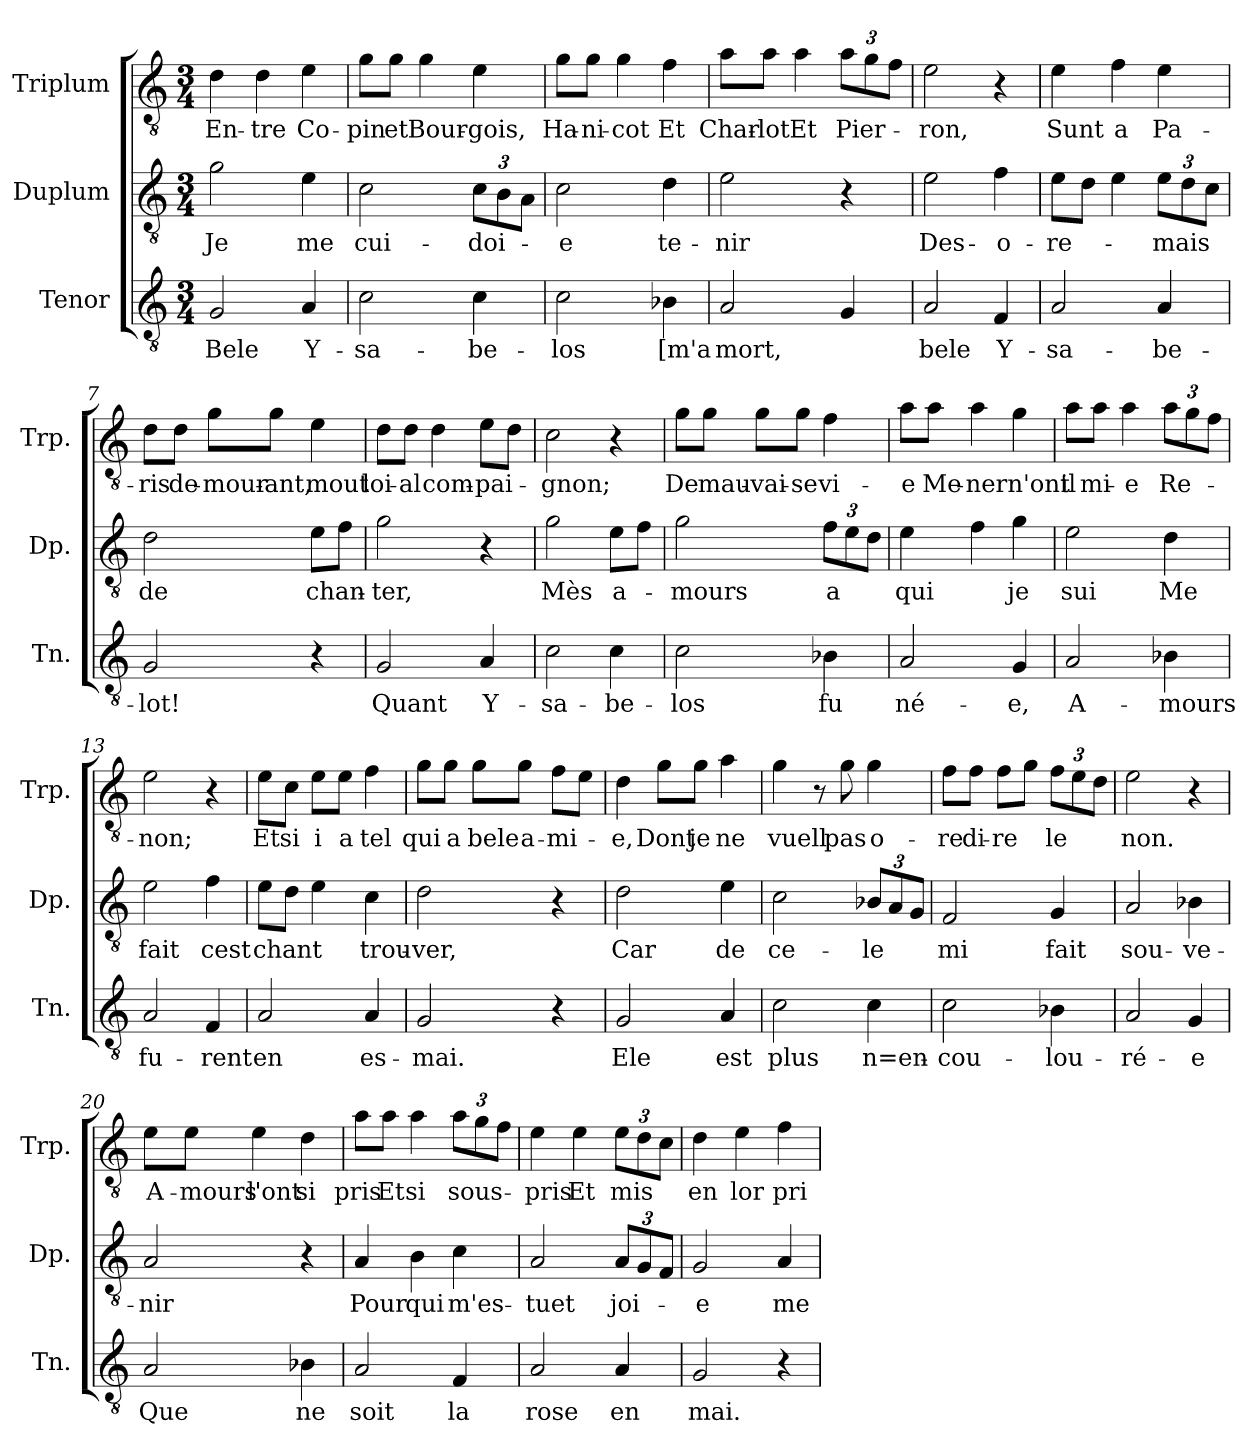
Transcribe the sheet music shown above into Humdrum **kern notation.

**kern	**text	**kern	**text	**kern	**text
*part3	*part3	*part2	*part2	*part1	*part1
*staff3	*staff3	*staff2	*staff2	*staff1	*staff1
*I"Tenor	*	*I"Duplum	*	*I"Triplum	*
*I'Tn.	*	*I'Dp.	*	*I'Trp.	*
*clefGv2	*	*clefGv2	*	*clefGv2	*
*k[]	*	*k[]	*	*k[]	*
*M3/4	*	*M3/4	*	*M3/4	*
=1	=1	=1	=1	=1	=1
!	!LO:LY:b	!	!LO:LY:b	!	!LO:LY:b
2G/	Bele	2g\	Je	4d\	En-
!	!	!	!	!	!LO:LY:b
.	.	.	.	4d\	-tre
!	!LO:LY:b	!	!LO:LY:b	!	!LO:LY:b
4A/	Y-	4e\	me	4e\	Co-
=2	=2	=2	=2	=2	=2
!	!LO:LY:b	!	!LO:LY:b	!	!LO:LY:b
2c\	-sa-	2c\	cui-	8g\L	-pin
!	!	!	!	!	!LO:LY:b
.	.	.	.	8g\J	et
!	!	!	!	!	!LO:LY:b
.	.	.	.	4g\	Bour-
!	!LO:LY:b	!	!	!	!
*	*	*Xbrackettup	*	*	*
!	!	!	!LO:LY:b	!	!LO:LY:b
4c\	-be-	12c\L	-doi-	4e\	-gois,
.	.	12B\	.	.	.
.	.	12A\J	.	.	.
=3	=3	=3	=3	=3	=3
!	!LO:LY:b	!	!LO:LY:b	!	!LO:LY:b
2c\	-los	2c\	-e	8g\L	Ha-
!	!	!	!	!	!LO:LY:b
.	.	.	.	8g\J	-ni-
!	!	!	!	!	!LO:LY:b
.	.	.	.	4g\	-cot
!	!LO:LY:b	!	!LO:LY:b	!	!LO:LY:b
4B-X\	[m'a	4d\	te-	4f\	Et
=4	=4	=4	=4	=4	=4
!	!LO:LY:b	!	!LO:LY:b	!	!LO:LY:b
2A/	mort,	2e\	-nir	8a\L	Char-
!	!	!	!	!	!LO:LY:b
.	.	.	.	8a\J	-lot
!	!	!	!	!	!LO:LY:b
.	.	.	.	4a\	Et
*	*	*	*	*Xbrackettup	*
!	!	!	!	!	!LO:LY:b
4G/	.	4r	.	12a\L	Pier-
.	.	.	.	12g\	.
.	.	.	.	12f\J	.
=5	=5	=5	=5	=5	=5
!	!LO:LY:b	!	!LO:LY:b	!	!LO:LY:b
2A/	bele	2e\	Des-	2e\	-ron,
!	!LO:LY:b	!	!LO:LY:b	!	!
4F/	Y-	4f\	-o-	4r	.
=6	=6	=6	=6	=6	=6
!	!LO:LY:b	!	!LO:LY:b	!	!LO:LY:b
2A/	-sa-	8e\L	-re-	4e\	Sunt
.	.	8d\J	.	.	.
!	!	!	!	!	!LO:LY:b
.	.	4e\	.	4f\	a
!	!LO:LY:b	!	!LO:LY:b	!	!LO:LY:b
4A/	-be-	12e\L	-mais	4e\	Pa-
.	.	12d\	.	.	.
.	.	12c\J	.	.	.
!!LO:LB:g=z
=7	=7	=7	=7	=7	=7
!	!LO:LY:b	!	!LO:LY:b	!	!LO:LY:b
2G/	-lot!	2d\	de	8d\L	-ris
!	!	!	!	!	!LO:LY:b
.	.	.	.	8d\J	de-
!	!	!	!	!	!LO:LY:b
.	.	.	.	8g\L	-mour-
!	!	!	!	!	!LO:LY:b
.	.	.	.	8g\J	-ant,
!	!	!	!LO:LY:b	!	!LO:LY:b
4r	.	8e\L	chan-	4e\	mout
.	.	8f\J	.	.	.
=8	=8	=8	=8	=8	=8
!	!LO:LY:b	!	!LO:LY:b	!	!LO:LY:b
2G/	Quant	2g\	-ter,	8d\L	loi-
!	!	!	!	!	!LO:LY:b
.	.	.	.	8d\J	-al
!	!	!	!	!	!LO:LY:b
.	.	.	.	4d\	com-
!	!LO:LY:b	!	!	!	!LO:LY:b
4A/	Y-	4r	.	8e\L	-pai-
.	.	.	.	8d\J	.
=9	=9	=9	=9	=9	=9
!	!LO:LY:b	!	!LO:LY:b	!	!LO:LY:b
2c\	-sa-	2g\	Mès	2c\	-gnon;
!	!LO:LY:b	!	!LO:LY:b	!	!
4c\	-be-	8e\L	a-	4r	.
.	.	8f\J	.	.	.
=10	=10	=10	=10	=10	=10
!	!LO:LY:b	!	!LO:LY:b	!	!LO:LY:b
2c\	-los	2g\	-mours	8g\L	De
!	!	!	!	!	!LO:LY:b
.	.	.	.	8g\J	mau-
!	!	!	!	!	!LO:LY:b
.	.	.	.	8g\L	-vai-
!	!	!	!	!	!LO:LY:b
.	.	.	.	8g\J	-se
!	!LO:LY:b	!	!LO:LY:b	!	!LO:LY:b
4B-X\	fu	12f\L	a	4f\	vi-
.	.	12e\	.	.	.
.	.	12d\J	.	.	.
=11	=11	=11	=11	=11	=11
!	!LO:LY:b	!	!LO:LY:b	!	!LO:LY:b
2A/	né-	4e\	qui	8a\L	-e
!	!	!	!	!	!LO:LY:b
.	.	.	.	8a\J	Me-
!	!	!	!	!	!LO:LY:b
.	.	4f\	.	4a\	-ner
!	!LO:LY:b	!	!LO:LY:b	!	!LO:LY:b
4G/	-e,	4g\	je	4g\	n'ont
!!LO:LB:g=z
=12	=12	=12	=12	=12	=12
!	!LO:LY:b	!	!LO:LY:b	!	!LO:LY:b
2A/	A-	2e\	sui	8a\L	il
!	!	!	!	!	!LO:LY:b
.	.	.	.	8a\J	mi-
!	!	!	!	!	!LO:LY:b
.	.	.	.	4a\	-e
!	!LO:LY:b	!	!LO:LY:b	!	!LO:LY:b
4B-X\	-mours	4d\	Me	12a\L	Re-
.	.	.	.	12g\	.
.	.	.	.	12f\J	.
=13	=13	=13	=13	=13	=13
!	!LO:LY:b	!	!LO:LY:b	!	!LO:LY:b
2A/	fu-	2e\	fait	2e\	-non;
!	!LO:LY:b	!	!LO:LY:b	!	!
4F/	-rent	4f\	cest	4r	.
=14	=14	=14	=14	=14	=14
!	!LO:LY:b	!	!LO:LY:b	!	!LO:LY:b
2A/	en	8e\L	chant	8e\L	Et
!	!	!	!	!	!LO:LY:b
.	.	8d\J	.	8c\J	si
!	!	!	!	!	!LO:LY:b
.	.	4e\	.	8e\L	i
!	!	!	!	!	!LO:LY:b
.	.	.	.	8e\J	a
!	!LO:LY:b	!	!LO:LY:b	!	!LO:LY:b
4A/	es-	4c\	trou-	4f\	tel
=15	=15	=15	=15	=15	=15
!	!LO:LY:b	!	!LO:LY:b	!	!LO:LY:b
2G/	-mai.	2d\	-ver,	8g\L	qui
!	!	!	!	!	!LO:LY:b
.	.	.	.	8g\J	a
!	!	!	!	!	!LO:LY:b
.	.	.	.	8g\L	bele
!	!	!	!	!	!LO:LY:b
.	.	.	.	8g\J	a-
!	!	!	!	!	!LO:LY:b
4r	.	4r	.	8f\L	-mi-
.	.	.	.	8e\J	.
=16	=16	=16	=16	=16	=16
!	!LO:LY:b	!	!LO:LY:b	!	!LO:LY:b
2G/	Ele	2d\	Car	4d\	-e,
!	!	!	!	!	!LO:LY:b
.	.	.	.	8g\L	Dont
!	!	!	!	!	!LO:LY:b
.	.	.	.	8g\J	je
!	!LO:LY:b	!	!LO:LY:b	!	!LO:LY:b
4A/	est	4e\	de	4a\	ne
=17	=17	=17	=17	=17	=17
!	!LO:LY:b	!	!LO:LY:b	!	!LO:LY:b
2c\	plus	2c\	ce-	4g\	vuell
.	.	.	.	8r	.
!	!	!	!	!	!LO:LY:b
.	.	.	.	8g\	pas
!	!LO:LY:b	!	!LO:LY:b	!	!LO:LY:b
4c\	n=en-	12B-X/L	-le	4g\	o-
.	.	12A/	.	.	.
.	.	12G/J	.	.	.
!!LO:LB:g=z
=18	=18	=18	=18	=18	=18
!	!LO:LY:b	!	!LO:LY:b	!	!LO:LY:b
2c\	-cou-	2F/	mi	8f\L	-re
!	!	!	!	!	!LO:LY:b
.	.	.	.	8f\J	di-
!	!	!	!	!	!LO:LY:b
.	.	.	.	8f\L	-re
.	.	.	.	8g\J	.
!	!LO:LY:b	!	!LO:LY:b	!	!LO:LY:b
4B-X\	-lou-	4G/	fait	12f\L	le
.	.	.	.	12e\	.
.	.	.	.	12d\J	.
=19	=19	=19	=19	=19	=19
!	!LO:LY:b	!	!LO:LY:b	!	!LO:LY:b
2A/	-ré-	2A/	sou-	2e\	non.
!	!LO:LY:b	!	!LO:LY:b	!	!
4G/	-e	4B-X\	-ve-	4r	.
=20	=20	=20	=20	=20	=20
!	!LO:LY:b	!	!LO:LY:b	!	!LO:LY:b
2A/	Que	2A/	-nir	8e\L	A-
!	!	!	!	!	!LO:LY:b
.	.	.	.	8e\J	-mours
!	!	!	!	!	!LO:LY:b
.	.	.	.	4e\	l'ont
!	!LO:LY:b	!	!	!	!LO:LY:b
4B-X\	ne	4r	.	4d\	si
=21	=21	=21	=21	=21	=21
!	!LO:LY:b	!	!LO:LY:b	!	!LO:LY:b
2A/	soit	4A/	Pour	8a\L	pris
!	!	!	!	!	!LO:LY:b
.	.	.	.	8a\J	Et
!	!	!	!LO:LY:b	!	!LO:LY:b
.	.	4B\	qui	4a\	si
!	!LO:LY:b	!	!LO:LY:b	!	!LO:LY:b
4F/	la	4c\	m'es-	12a\L	sous-
.	.	.	.	12g\	.
.	.	.	.	12f\J	.
=22	=22	=22	=22	=22	=22
!	!LO:LY:b	!	!LO:LY:b	!	!LO:LY:b
2A/	rose	2A/	-tuet	4e\	-pris
!	!	!	!	!	!LO:LY:b
.	.	.	.	4e\	Et
!	!LO:LY:b	!	!LO:LY:b	!	!LO:LY:b
4A/	en	12A/L	joi-	12e\L	mis
.	.	12G/	.	12d\	.
.	.	12F/J	.	12c\J	.
=23	=23	=23	=23	=23	=23
!	!LO:LY:b	!	!LO:LY:b	!	!LO:LY:b
2G/	mai.	2G/	-e	4d\	en
!	!	!	!	!	!LO:LY:b
.	.	.	.	4e\	lor
!	!	!	!LO:LY:b	!	!LO:LY:b
4r	.	4A/	me-	4f\	pri-
=	=	=	=	=	=
*-	*-	*-	*-	*-	*-
